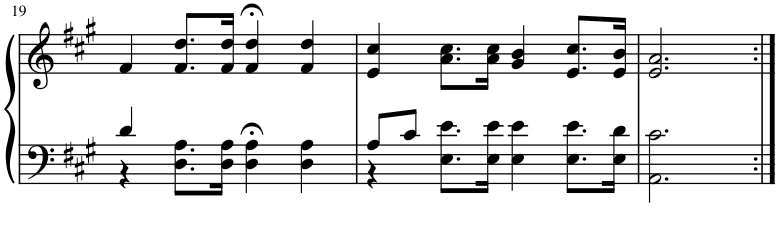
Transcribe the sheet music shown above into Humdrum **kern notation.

**kern	**kern
*part1	*part1
*staff2	*staff1
*I"Piano	*
*I'Pno.	*
!!LO:PB:g=z
*clefF4	*clefG2
*k[f#c#g#]	*k[f#c#g#]
*M4/4	*M4/4
=19	=19
*^	*
4d/	4r	4f#/
2.ryy	8.D\ 8.A\L	8.f#/ 8.dd/L
.	16D\ 16A\Jk	16f#/ 16dd/Jk
.	4D\;< 4A\;<	4f#/;< 4dd/;<
.	4D\ 4A\	4f#/ 4dd/
=20	=20	=20
8A/L	4r	4e/ 4cc#/
8c#/J	.	.
2.ryy	8.E\ 8.e\L	8.a\ 8.cc#\L
.	16E\ 16e\Jk	16a\ 16cc#\Jk
.	4E\ 4e\	4g#/ 4b/
.	8.E\ 8.e\L	8.e/ 8.cc#/L
.	16E\ 16d\Jk	16e/ 16b/Jk
*v	*v	*
=21	=21
2.AA\ 2.c#\	2.e/ 2.a/
=:|!	=:|!
*-	*-
